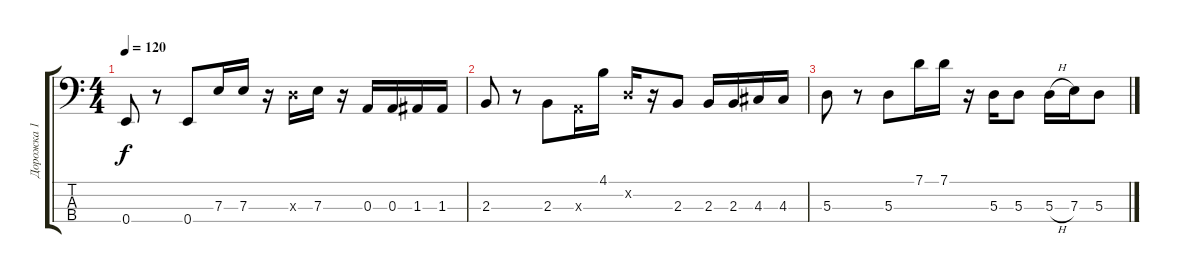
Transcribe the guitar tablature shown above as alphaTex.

\track ("Дорожка 1" "Дорожка 1") {instrument electricbassfinger}
\staff {score tabs}
\tuning (G2 D2 A1 E1) {hide}
\ts (4 4)
\tempo 120
\clef f4
\ks c
0.4.8{dy f} r.8 0.4.8 7.3.16 7.3.16 r.16 5.3{x}.16 7.3.16 r.16 0.3.16 0.3.16 1.3.16 1.3.16 |
2.3.8{volume 2} r.8 2.3.8 0.3{x}.16 4.1.16 0.2{x}.16 r.16 2.3.8 2.3.16 2.3.16 4.3.16 4.3.16 |
5.3.8 r.8 5.3.8 7.1.16 7.1.16 r.16 5.3.16 5.3.8 5.3{h}.16 7.3.16 5.3.8
